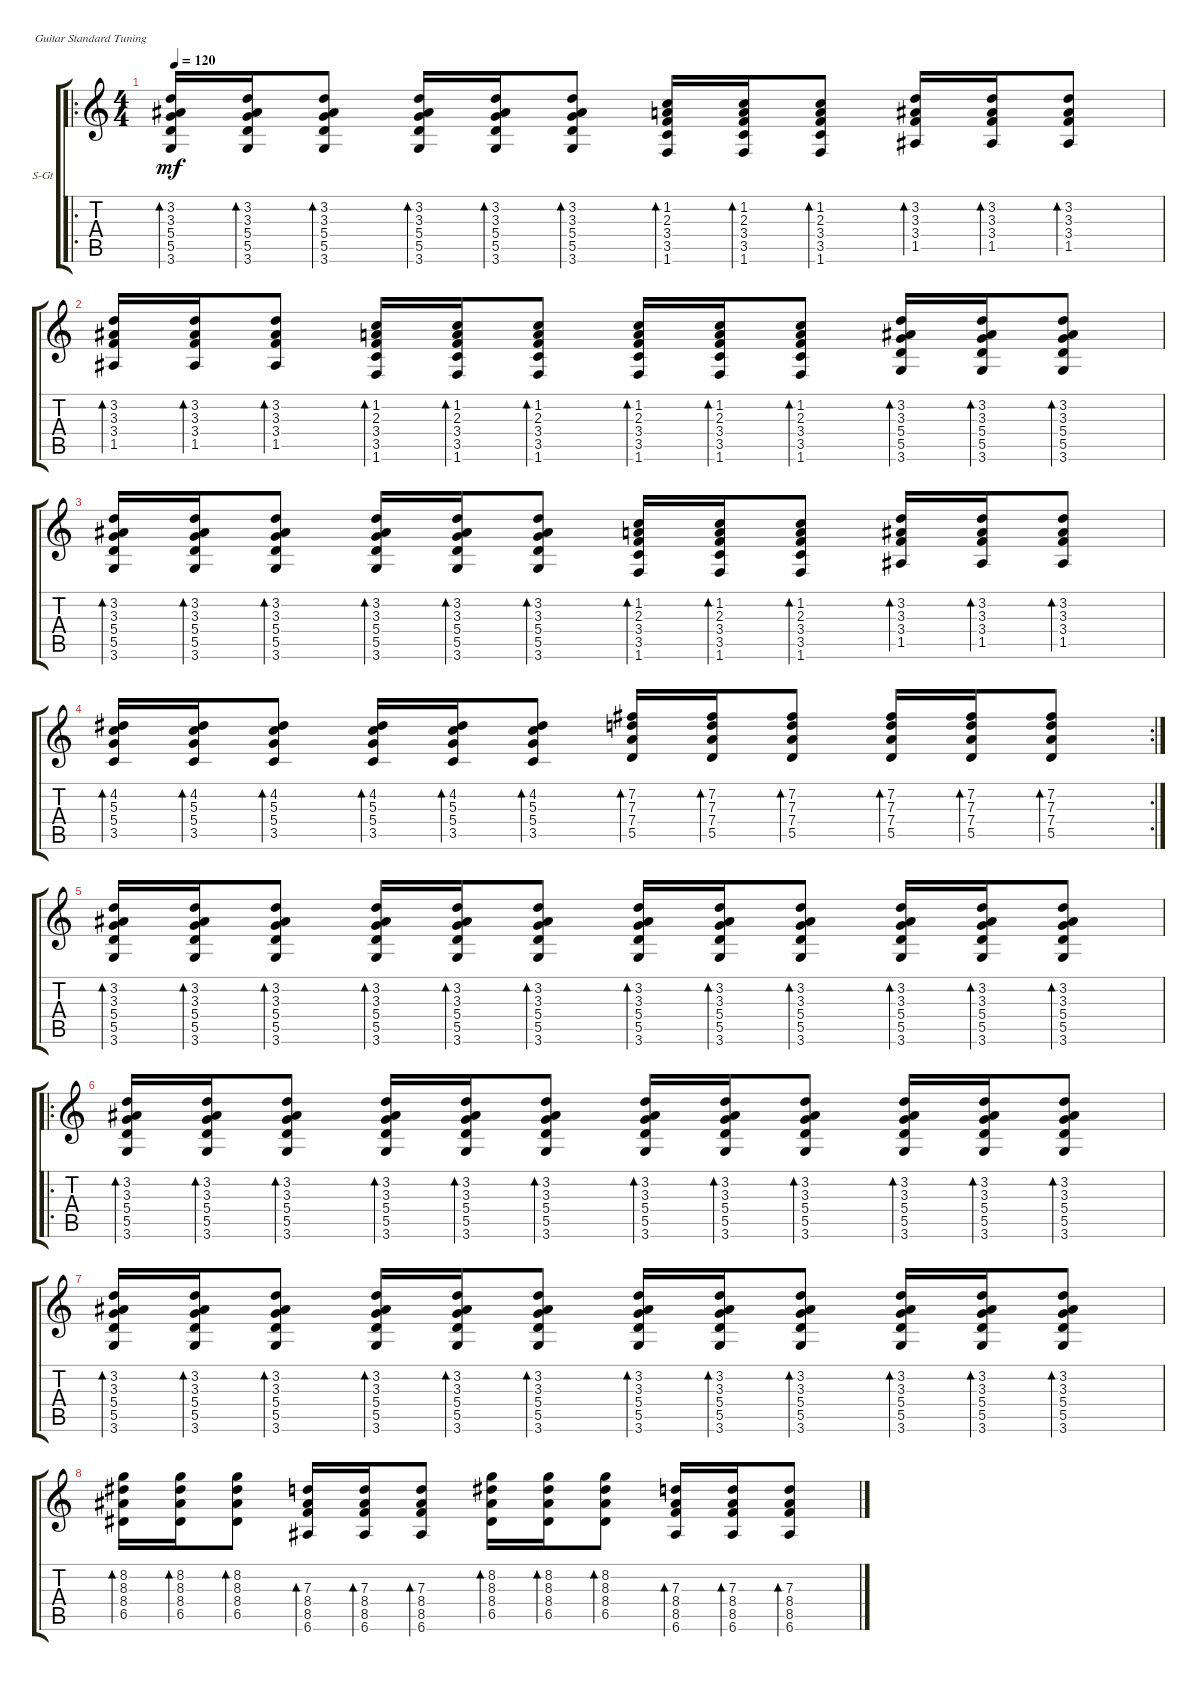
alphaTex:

\defaultSystemsLayout 4
\bracketExtendMode groupsimilarinstruments
\firstSystemTrackNameOrientation horizontal
\otherSystemsTrackNameOrientation horizontal
\track ("Steel Guitar" "S-Gt") {instrument acousticguitarsteel}
\staff {score tabs}
\tuning (E4 B3 G3 D3 A2 E2)
\ro
\ts (4 4)
\tempo 120
\clef g2
\ks c
(3.6 5.5 5.4 3.3 3.2).16{bd 39 dy mf instrument acousticguitarsteel} (3.6 5.5 5.4 3.3 3.2).16{bd 39} (3.6 5.5 5.4 3.3 3.2).8{bd 39} (3.6 5.5 5.4 3.3 3.2).16{bd 39} (3.6 5.5 5.4 3.3 3.2).16{bd 39} (3.6 5.5 5.4 3.3 3.2).8{bd 39} (1.6 3.5 3.4 2.3 1.2).16{bd 39} (1.6 3.5 3.4 2.3 1.2).16{bd 39} (1.6 3.5 3.4 2.3 1.2).8{bd 39} (1.5 3.4 3.3 3.2).16{bd 41} (1.5 3.4 3.3 3.2).16{bd 41} (1.5 3.4 3.3 3.2).8{bd 41} |
(1.5 3.4 3.3 3.2).16{bd 39} (3.4 3.3 3.2 1.5).16{bd 39} (1.5 3.4 3.3 3.2).8{bd 39} (1.6 3.5 3.4 2.3 1.2).16{bd 39} (1.6 3.5 3.4 2.3 1.2).16{bd 39} (1.6 3.5 3.4 2.3 1.2).8{bd 39} (1.6 3.5 3.4 2.3 1.2).16{bd 39} (1.6 3.5 3.4 2.3 1.2).16{bd 39} (1.6 3.5 3.4 2.3 1.2).8{bd 39} (3.6 5.5 5.4 3.3 3.2).16{bd 39} (3.6 5.5 5.4 3.3 3.2).16{bd 39} (3.6 5.5 5.4 3.3 3.2).8{bd 39} |
(3.6 5.5 5.4 3.3 3.2).16{bd 39} (3.6 5.5 5.4 3.3 3.2).16{bd 39} (3.6 5.5 5.4 3.3 3.2).8{bd 39} (3.6 5.5 5.4 3.3 3.2).16{bd 39} (3.6 5.5 5.4 3.3 3.2).16{bd 39} (3.6 5.5 5.4 3.3 3.2).8{bd 39} (1.6 3.5 3.4 2.3 1.2).16{bd 39} (1.6 3.5 3.4 2.3 1.2).16{bd 39} (1.6 3.5 3.4 2.3 1.2).8{bd 39} (1.5 3.4 3.3 3.2).16{bd 41} (1.5 3.4 3.3 3.2).16{bd 41} (1.5 3.4 3.3 3.2).8{bd 41} |
\rc 2
(3.5 5.4 5.3 4.2).16{bd 39} (3.5 5.4 5.3 4.2).16{bd 39} (3.5 5.4 5.3 4.2).8{bd 39} (3.5 5.4 5.3 4.2).16{bd 39} (3.5 5.4 5.3 4.2).16{bd 39} (3.5 5.4 5.3 4.2).8{bd 39} (5.5 7.4 7.3 7.2).16{bd 39} (5.5 7.4 7.3 7.2).16{bd 39} (5.5 7.4 7.3 7.2).8{bd 39} (5.5 7.4 7.3 7.2).16{bd 39} (5.5 7.4 7.3 7.2).16{bd 39} (5.5 7.4 7.3 7.2).8{bd 39} |
(3.6 5.5 5.4 3.3 3.2).16{bd 39} (3.6 5.5 5.4 3.3 3.2).16{bd 39} (3.6 5.5 5.4 3.3 3.2).8{bd 39} (3.6 5.5 5.4 3.3 3.2).16{bd 39} (3.6 5.5 5.4 3.3 3.2).16{bd 39} (3.6 5.5 5.4 3.3 3.2).8{bd 39} (3.6 5.5 5.4 3.3 3.2).16{bd 39} (3.6 5.5 5.4 3.3 3.2).16{bd 39} (3.6 5.5 5.4 3.3 3.2).8{bd 39} (3.6 5.5 5.4 3.3 3.2).16{bd 39} (3.6 5.5 5.4 3.3 3.2).16{bd 39} (3.6 5.5 5.4 3.3 3.2).8{bd 39} |
\ro
(3.6 5.5 5.4 3.3 3.2).16{bd 39} (3.6 5.5 5.4 3.3 3.2).16{bd 39} (3.6 5.5 5.4 3.3 3.2).8{bd 39} (3.6 5.5 5.4 3.3 3.2).16{bd 39} (3.6 5.5 5.4 3.3 3.2).16{bd 39} (3.6 5.5 5.4 3.3 3.2).8{bd 39} (3.6 5.5 5.4 3.3 3.2).16{bd 39} (3.6 5.5 5.4 3.3 3.2).16{bd 39} (3.6 5.5 5.4 3.3 3.2).8{bd 39} (3.6 5.5 5.4 3.3 3.2).16{bd 39} (3.6 5.5 5.4 3.3 3.2).16{bd 39} (3.6 5.5 5.4 3.3 3.2).8{bd 39} |
(3.6 5.5 5.4 3.3 3.2).16{bd 39} (3.6 5.5 5.4 3.3 3.2).16{bd 39} (3.6 5.5 5.4 3.3 3.2).8{bd 39} (3.6 5.5 5.4 3.3 3.2).16{bd 39} (3.6 5.5 5.4 3.3 3.2).16{bd 39} (3.6 5.5 5.4 3.3 3.2).8{bd 39} (3.6 5.5 5.4 3.3 3.2).16{bd 39} (3.6 5.5 5.4 3.3 3.2).16{bd 39} (3.6 5.5 5.4 3.3 3.2).8{bd 39} (3.6 5.5 5.4 3.3 3.2).16{bd 39} (3.6 5.5 5.4 3.3 3.2).16{bd 39} (3.6 5.5 5.4 3.3 3.2).8{bd 39} |
(6.5 8.4 8.3 8.2).16{bd 39} (6.5 8.4 8.3 8.2).16{bd 39} (6.5 8.4 8.3 8.2).8{bd 39} (8.5 8.4 7.3 6.6).16{bd 39} (8.4 7.3 8.5 6.6).16{bd 39} (8.5 8.4 7.3 6.6).8{bd 39} (6.5 8.4 8.3 8.2).16{bd 39} (6.5 8.4 8.3 8.2).16{bd 39} (6.5 8.4 8.3 8.2).8{bd 39} (8.5 8.4 7.3 6.6).16{bd 39} (8.4 7.3 8.5 6.6).16{bd 39} (8.5 8.4 7.3 6.6).8{bd 39}
